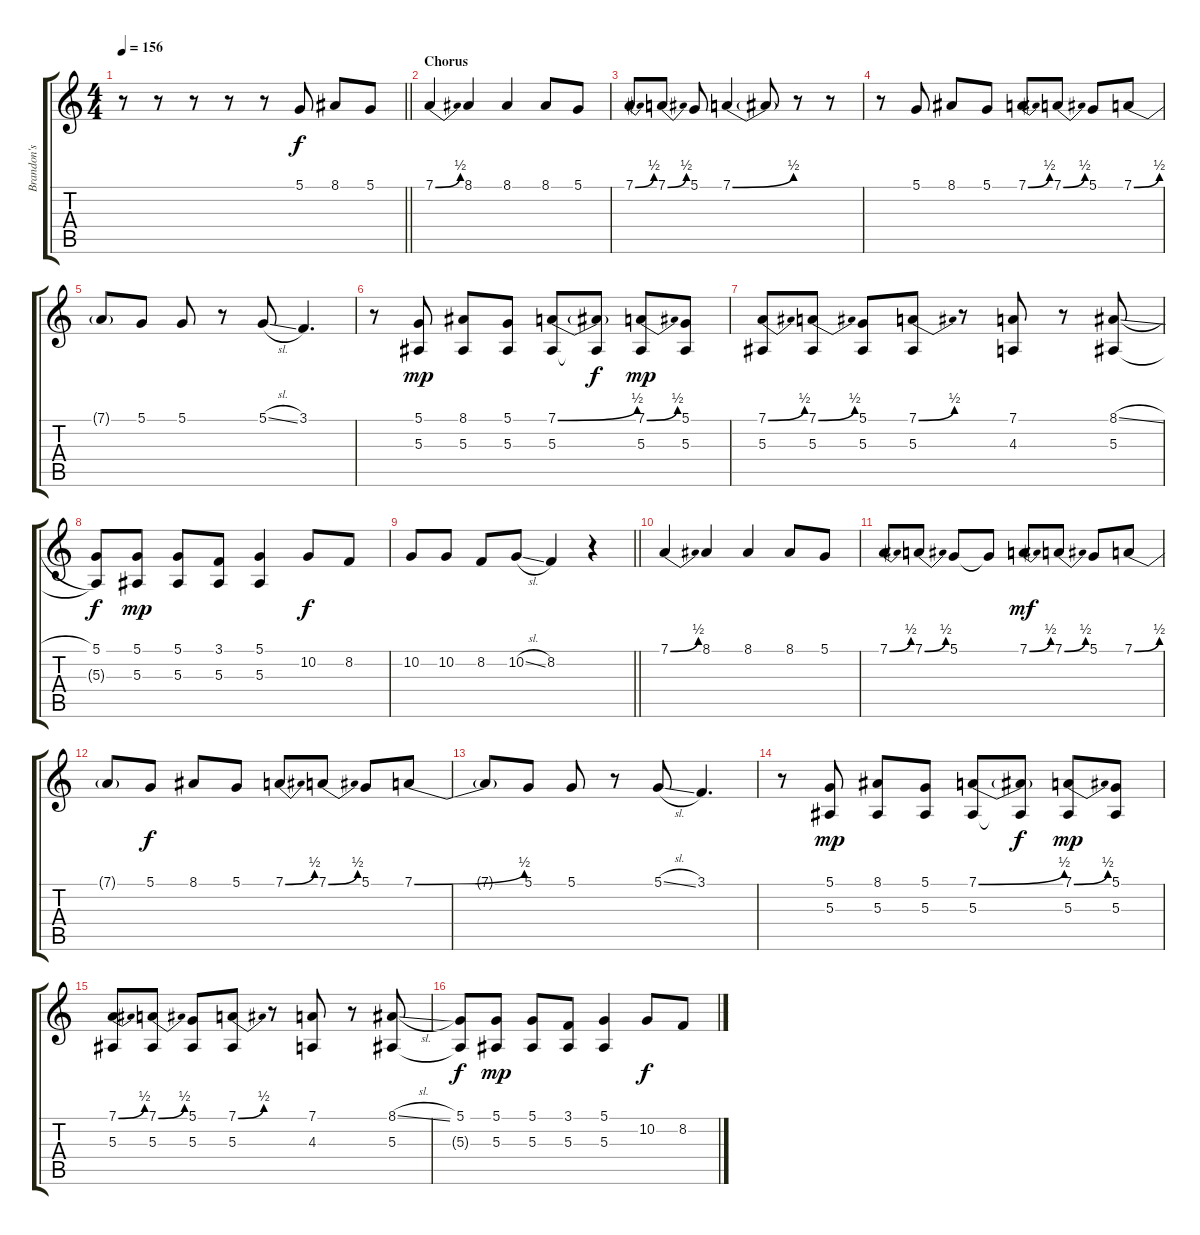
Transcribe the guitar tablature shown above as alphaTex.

\track ("Brandon's" "Brandon's") {instrument oboe}
\staff {score tabs}
\tuning (D4 A3 F3 C3 G2 C2) {hide}
\ts (4 4)
\tempo 156
\clef g2
\barLineRight lightlight
\ks c
r.8{dy f} r.8 r.8 r.8 r.8 5.1.8 8.1.8 5.1.8 |
\section ("" "Chorus")
7.1{be (bend 0 0 60 2)}.4 8.1.4 8.1.4 8.1.8 5.1.8 |
7.1{be (bend 0 0 60 2)}.8 7.1{be (bend 0 0 60 2)}.8 5.1.8 7.1{be (bend 0 0 60 2)}.4 7.1{t}.8 r.8 r.8 |
r.8 5.1.8 8.1.8 5.1.8 7.1{be (bend 0 0 60 2)}.8 7.1{be (bend 0 0 60 2)}.8 5.1.8 7.1{be (bend 0 0 60 2)}.8 |
7.1{t}.8 5.1.8 5.1.8 r.8 5.1{sl}.8 3.1.4{d} |
r.8 (5.1 5.3).8{dy mp} (8.1 5.3).8 (5.1 5.3).8 (7.1{be (bend 0 0 60 2)} 5.3).8 (7.1{t} 5.3{t}).8{dy f} (7.1{be (bend 0 0 60 2)} 5.3).8{dy mp} (5.1 5.3).8 |
(7.1{be (bend 0 0 60 2)} 5.3).8 (7.1{be (bend 0 0 60 2)} 5.3).8 (5.1 5.3).8 (7.1{be (bend 0 0 60 2)} 5.3).8 r.8 (7.1 4.3).8 r.8 (8.1{sl} 5.3).8 |
(5.1 5.3{t}).8{dy f} (5.1 5.3).8{dy mp} (5.1 5.3).8 (3.1 5.3).8 (5.1 5.3).4 10.2.8{dy f} 8.2.8 |
\barLineRight lightlight
10.2.8 10.2.8 8.2.8 10.2{sl}.8 8.2.4 r.4 |
7.1{be (bend 0 0 60 2)}.4{instrument fiddle} 8.1.4 8.1.4 8.1.8 5.1.8 |
7.1{be (bend 0 0 60 2)}.8 7.1{be (bend 0 0 60 2)}.8 5.1.8 5.1{t}.8 7.1{be (bend 0 0 60 2)}.8{dy mf instrument oboe} 7.1{be (bend 0 0 60 2)}.8 5.1.8 7.1{be (bend 0 0 60 2)}.8 |
7.1{t}.8 5.1.8{dy f instrument fiddle} 8.1.8 5.1.8 7.1{be (bend 0 0 60 2)}.8 7.1{be (bend 0 0 60 2)}.8 5.1.8 7.1{be (bend 0 0 60 2)}.8 |
7.1{t}.8 5.1.8 5.1.8 r.8 5.1{sl}.8 3.1.4{d} |
r.8 (5.1 5.3).8{dy mp} (8.1 5.3).8 (5.1 5.3).8 (7.1{be (bend 0 0 60 2)} 5.3).8 (7.1{t} 5.3{t}).8{dy f} (7.1{be (bend 0 0 60 2)} 5.3).8{dy mp} (5.1 5.3).8 |
(7.1{be (bend 0 0 60 2)} 5.3).8 (7.1{be (bend 0 0 60 2)} 5.3).8 (5.1 5.3).8 (7.1{be (bend 0 0 60 2)} 5.3).8 r.8 (7.1 4.3).8 r.8 (8.1{sl} 5.3).8 |
(5.1 5.3{t}).8{dy f} (5.1 5.3).8{dy mp} (5.1 5.3).8 (3.1 5.3).8 (5.1 5.3).4 10.2.8{dy f} 8.2.8
